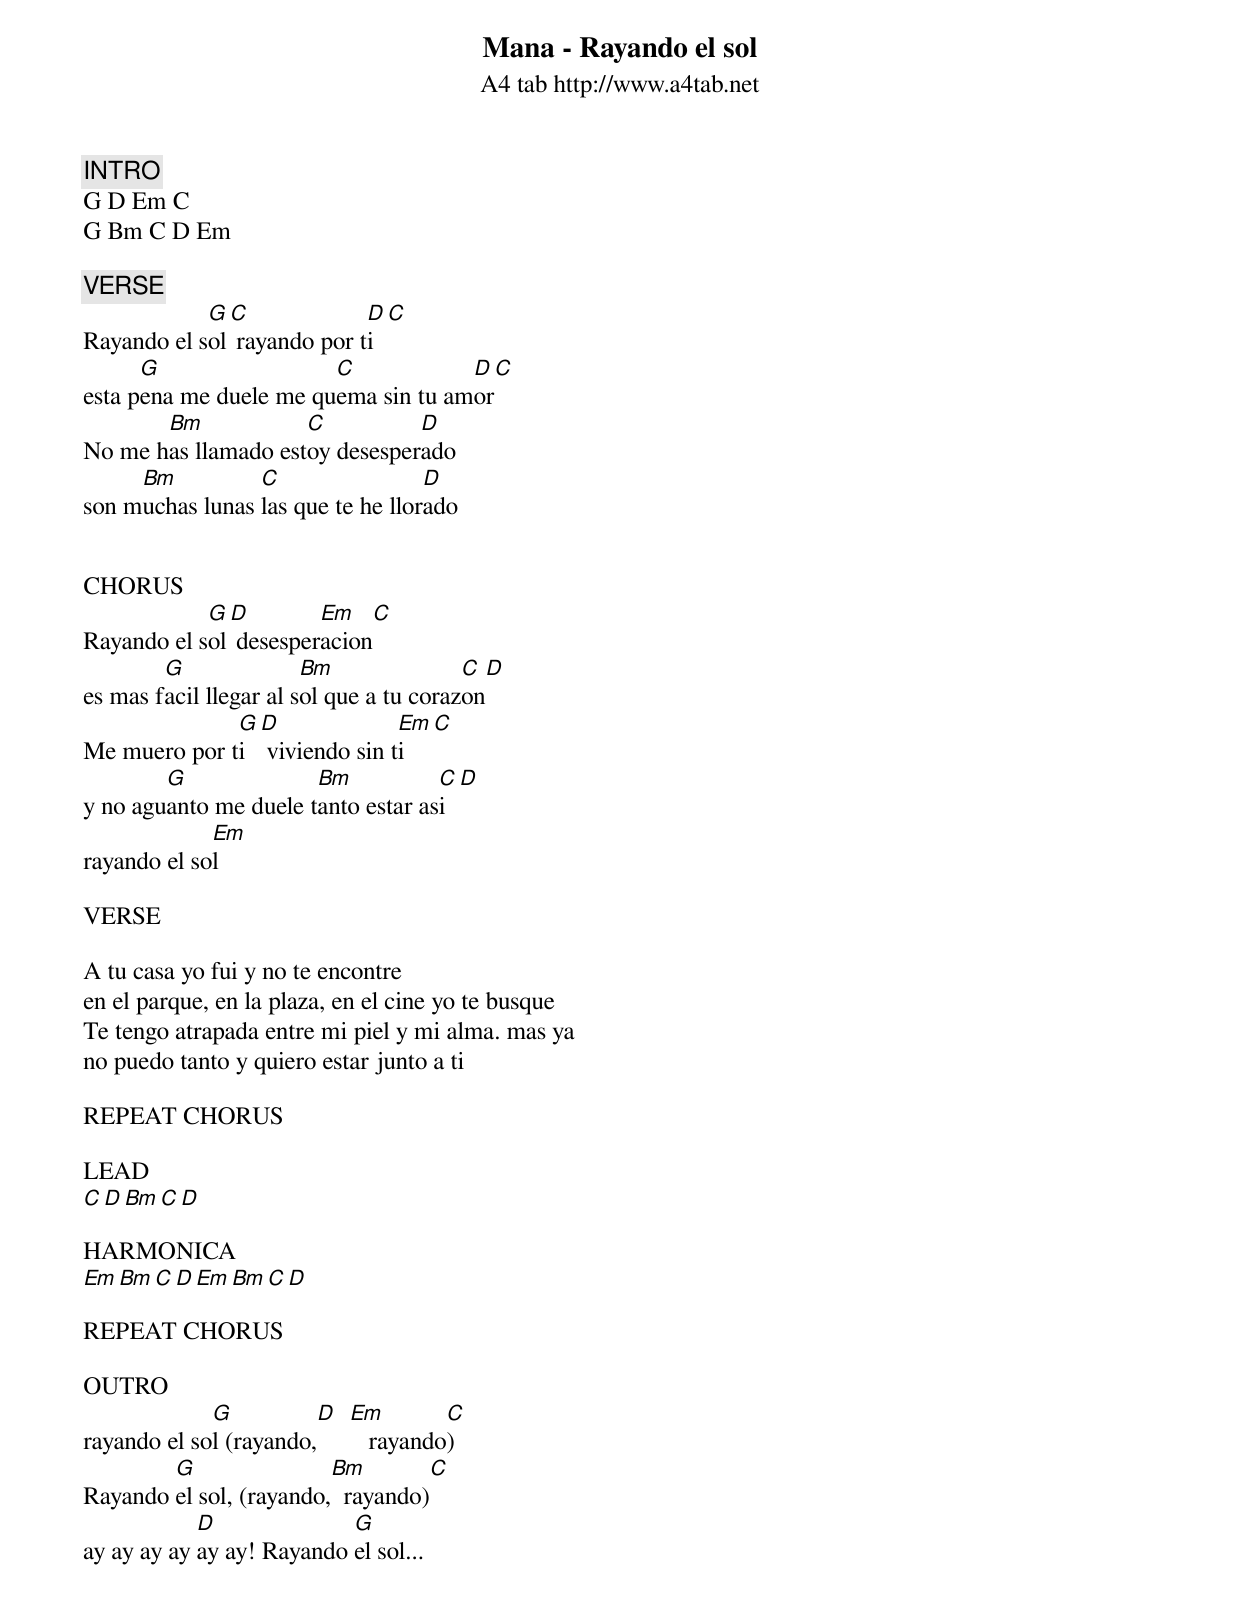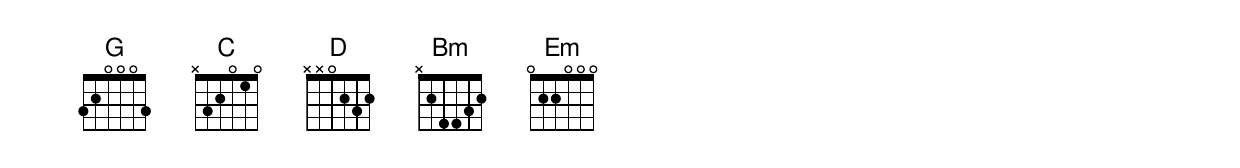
Mana - Rayando el sol
A4 tab http://www.a4tab.net

INTRO
G D Em C
G Bm C D Em

VERSE
            G C             D C
Rayando el sol rayando por ti
      G                 C            D C
esta pena me duele me quema sin tu amor
       Bm            C          D
No me has llamado estoy desesperado
     Bm          C                 D
son muchas lunas las que te he llorado


CHORUS
            G D        Em   C
Rayando el sol desesperacion
        G               Bm               C D
es mas facil llegar al sol que a tu corazon
              G D              Em C
Me muero por ti  viviendo sin ti
        G              Bm           C D
y no aguanto me duele tanto estar asi
             Em
rayando el sol

VERSE

A tu casa yo fui y no te encontre
en el parque, en la plaza, en el cine yo te busque
Te tengo atrapada entre mi piel y mi alma. mas ya
no puedo tanto y quiero estar junto a ti

REPEAT CHORUS

LEAD
    C D Bm C D

HARMONICA
Em Bm C D Em Bm C D

REPEAT CHORUS

OUTRO
             G          D Em        C
rayando el sol (rayando,     rayando)
        G                Bm        C
Rayando el sol, (rayando,  rayando)
            D              G
ay ay ay ay ay ay! Rayando el sol...
